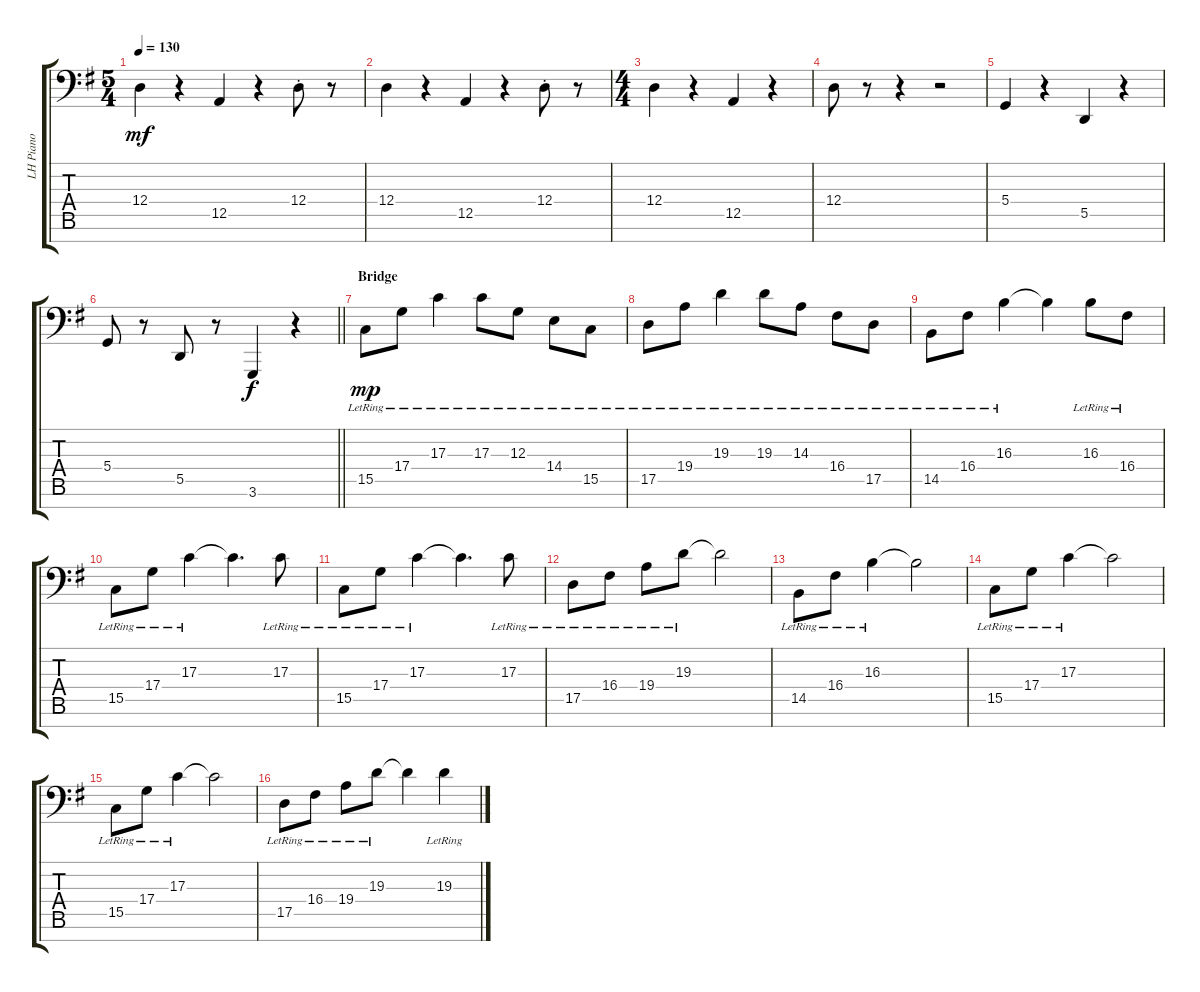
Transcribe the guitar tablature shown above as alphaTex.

\track ("LH Piano" "LH Piano") {instrument acousticgrandpiano}
\staff {score tabs}
\tuning (E3 B2 G2 D2 A1 E1 A0) {hide}
\ts (5 4)
\tempo 130
\clef f4
\ks g
12.4.4{dy mf} r.4 12.5.4 r.4 12.4{st}.8 r.8 |
12.4.4 r.4 12.5.4 r.4 12.4{st}.8 r.8 |
\ts (4 4)
12.4.4 r.4 12.5.4 r.4 |
12.4.8 r.8 r.4 r.2 |
5.4.4 r.4 5.5.4 r.4 |
\barLineRight lightlight
5.4.8 r.8 5.5.8 r.8 3.6.4{dy f} r.4 |
\section ("" "Bridge")
15.5{lr}.8{dy mp} 17.4{lr}.8 17.3{lr}.4 17.3{lr}.8 12.3{lr}.8 14.4{lr}.8 15.5{lr}.8 |
17.5{lr}.8 19.4{lr}.8 19.3{lr}.4 19.3{lr}.8 14.3{lr}.8 16.4{lr}.8 17.5{lr}.8 |
14.5{lr}.8 16.4{lr}.8 16.3{lr}.4 16.3{t}.4 16.3{lr}.8 16.4{lr}.8 |
15.5{lr}.8 17.4{lr}.8 17.3{lr}.4 17.3{t}.4{d} 17.3{lr}.8 |
15.5{lr}.8 17.4{lr}.8 17.3{lr}.4 17.3{t}.4{d} 17.3{lr}.8 |
17.5{lr}.8 16.4{lr}.8 19.4{lr}.8 19.3{lr}.8 19.3{t}.2 |
14.5{lr}.8 16.4{lr}.8 16.3{lr}.4 16.3{t}.2 |
15.5{lr}.8 17.4{lr}.8 17.3{lr}.4 17.3{t}.2 |
15.5{lr}.8 17.4{lr}.8 17.3{lr}.4 17.3{t}.2 |
17.5{lr}.8 16.4{lr}.8 19.4{lr}.8 19.3{lr}.8 19.3{t}.4 19.3{lr}.4
